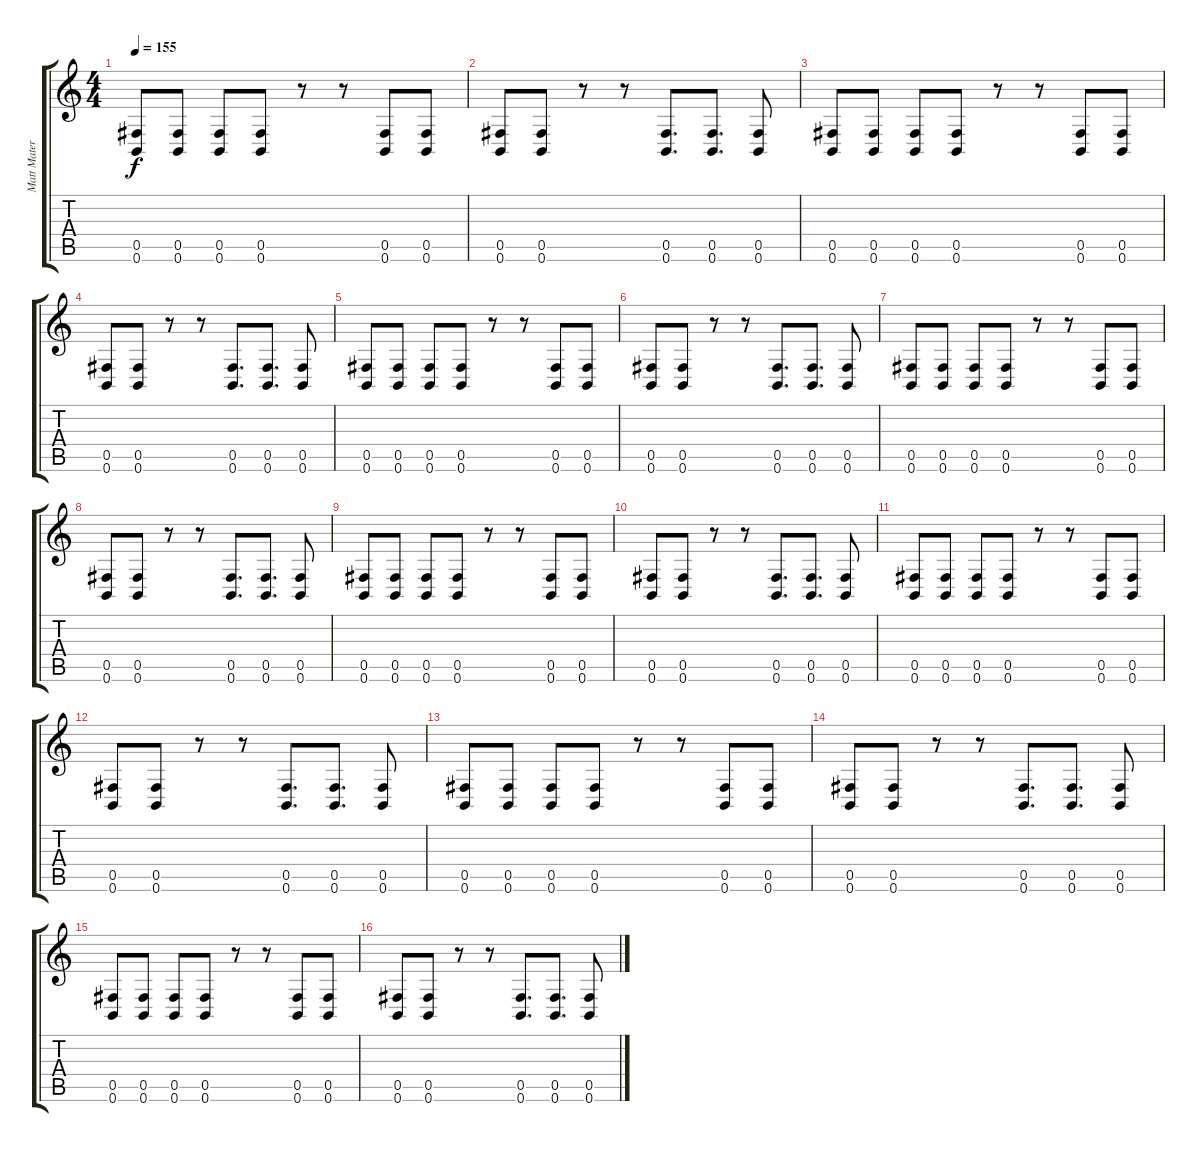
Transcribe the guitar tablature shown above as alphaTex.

\track ("Matt Matera" "Matt Mater") {instrument overdrivenguitar}
\staff {score tabs}
\tuning (Db4 Ab3 E3 B2 Gb2 B1) {hide}
\ts (4 4)
\tempo 155
\clef g2
\ks c
(0.5 0.6).8{dy f} (0.5 0.6).8 (0.5 0.6).8 (0.5 0.6).8 r.8 r.8 (0.5 0.6).8 (0.5 0.6).8 |
(0.5 0.6).8 (0.5 0.6).8 r.8 r.8 (0.5 0.6).8{d} (0.5 0.6).8{d} (0.5 0.6).8 |
(0.5 0.6).8 (0.5 0.6).8 (0.5 0.6).8 (0.5 0.6).8 r.8 r.8 (0.5 0.6).8 (0.5 0.6).8 |
(0.5 0.6).8 (0.5 0.6).8 r.8 r.8 (0.5 0.6).8{d} (0.5 0.6).8{d} (0.5 0.6).8 |
(0.5 0.6).8 (0.5 0.6).8 (0.5 0.6).8 (0.5 0.6).8 r.8 r.8 (0.5 0.6).8 (0.5 0.6).8 |
(0.5 0.6).8 (0.5 0.6).8 r.8 r.8 (0.5 0.6).8{d} (0.5 0.6).8{d} (0.5 0.6).8 |
(0.5 0.6).8 (0.5 0.6).8 (0.5 0.6).8 (0.5 0.6).8 r.8 r.8 (0.5 0.6).8 (0.5 0.6).8 |
(0.5 0.6).8 (0.5 0.6).8 r.8 r.8 (0.5 0.6).8{d} (0.5 0.6).8{d} (0.5 0.6).8 |
(0.5 0.6).8 (0.5 0.6).8 (0.5 0.6).8 (0.5 0.6).8 r.8 r.8 (0.5 0.6).8 (0.5 0.6).8 |
(0.5 0.6).8 (0.5 0.6).8 r.8 r.8 (0.5 0.6).8{d} (0.5 0.6).8{d} (0.5 0.6).8 |
(0.5 0.6).8 (0.5 0.6).8 (0.5 0.6).8 (0.5 0.6).8 r.8 r.8 (0.5 0.6).8 (0.5 0.6).8 |
(0.5 0.6).8 (0.5 0.6).8 r.8 r.8 (0.5 0.6).8{d} (0.5 0.6).8{d} (0.5 0.6).8 |
(0.5 0.6).8 (0.5 0.6).8 (0.5 0.6).8 (0.5 0.6).8 r.8 r.8 (0.5 0.6).8 (0.5 0.6).8 |
(0.5 0.6).8 (0.5 0.6).8 r.8 r.8 (0.5 0.6).8{d} (0.5 0.6).8{d} (0.5 0.6).8 |
(0.5 0.6).8 (0.5 0.6).8 (0.5 0.6).8 (0.5 0.6).8 r.8 r.8 (0.5 0.6).8 (0.5 0.6).8 |
(0.5 0.6).8 (0.5 0.6).8 r.8 r.8 (0.5 0.6).8{d} (0.5 0.6).8{d} (0.5 0.6).8
